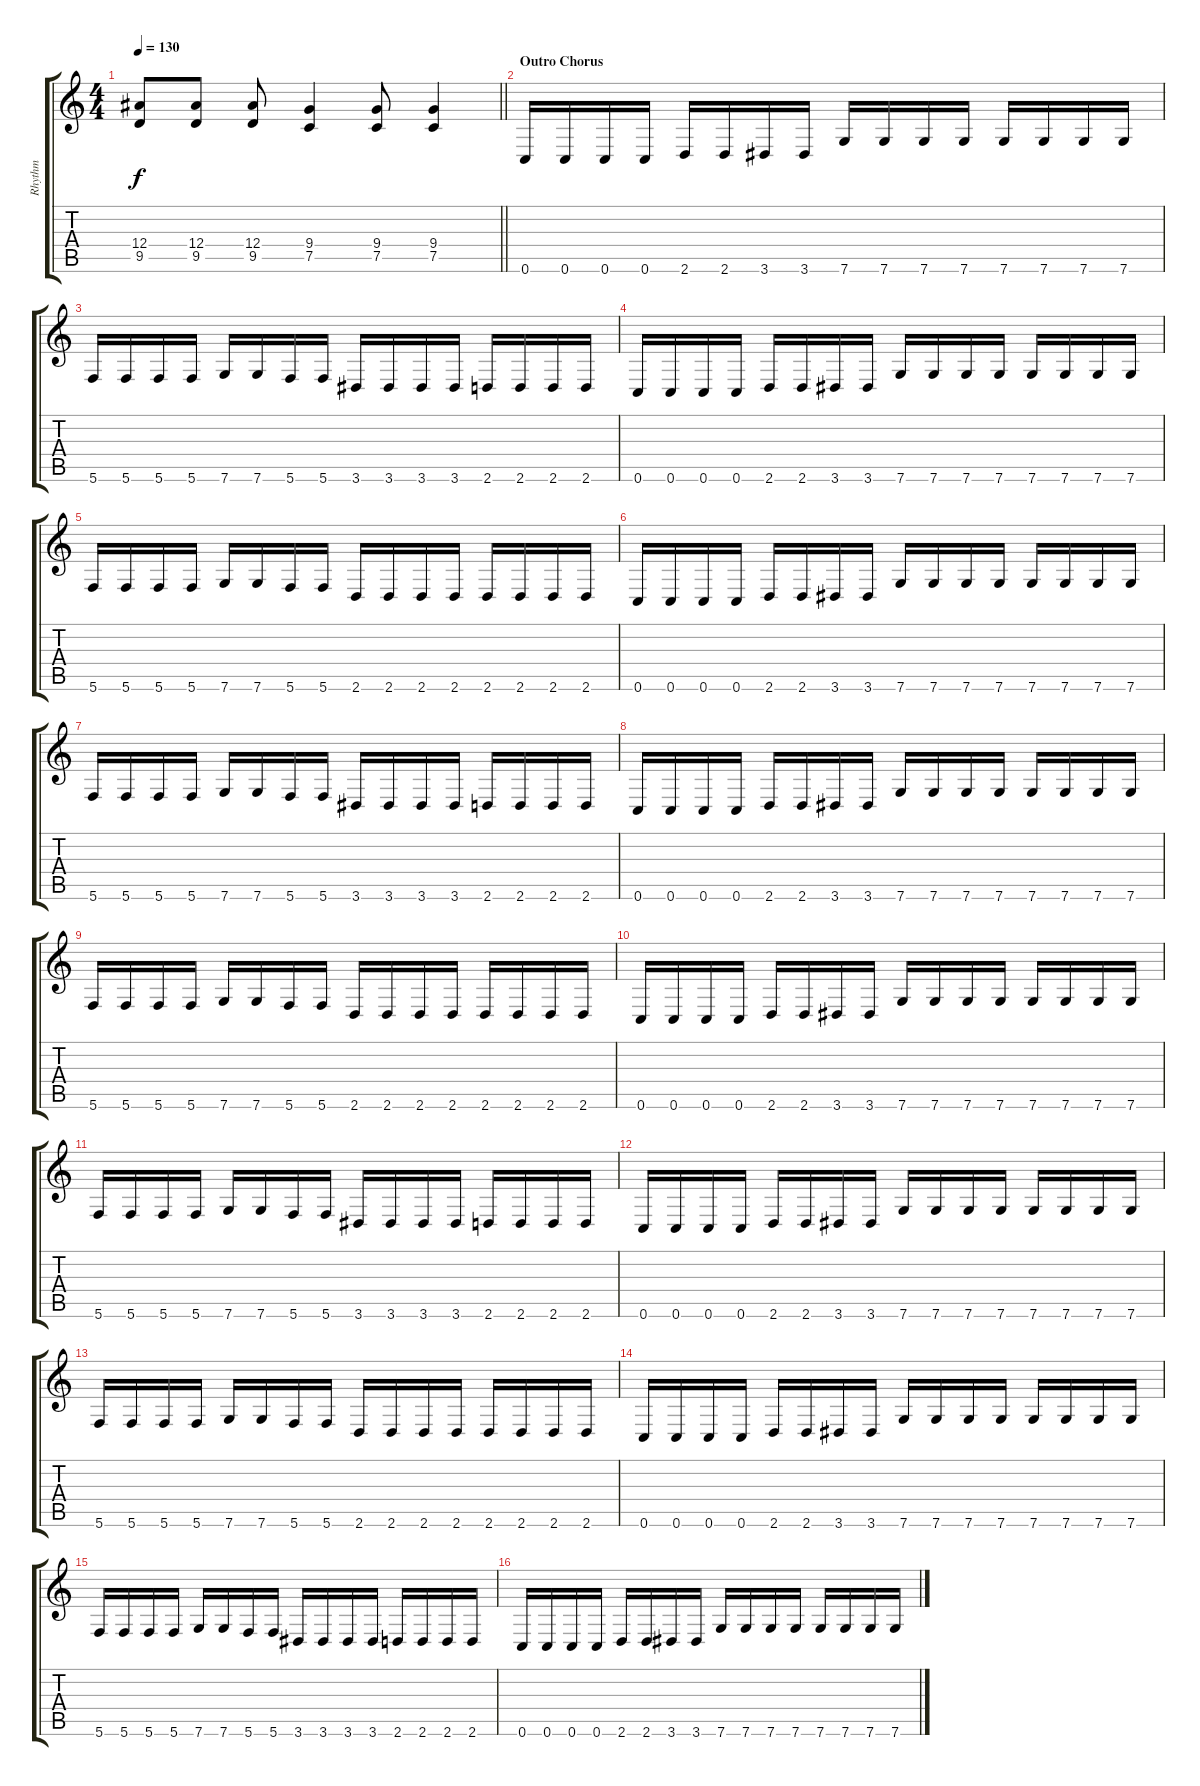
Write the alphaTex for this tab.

\track ("Rhythm" "Rhythm") {instrument distortionguitar}
\staff {score tabs}
\tuning (C4 G3 Eb3 Bb2 F2 C2) {hide}
\ts (4 4)
\tempo 130
\clef g2
\barLineRight lightlight
\ks c
(12.4{t} 9.5{t}).8{dy f} (12.4 9.5).8 (12.4 9.5).8 (9.4 7.5).4 (9.4 7.5).8 (9.4 7.5).4 |
\section ("" "Outro Chorus")
0.6.16 0.6.16 0.6.16 0.6.16 2.6.16 2.6.16 3.6.16 3.6.16 7.6.16 7.6.16 7.6.16 7.6.16 7.6.16 7.6.16 7.6.16 7.6.16 |
5.6.16 5.6.16 5.6.16 5.6.16 7.6.16 7.6.16 5.6.16 5.6.16 3.6.16 3.6.16 3.6.16 3.6.16 2.6.16 2.6.16 2.6.16 2.6.16 |
0.6.16 0.6.16 0.6.16 0.6.16 2.6.16 2.6.16 3.6.16 3.6.16 7.6.16 7.6.16 7.6.16 7.6.16 7.6.16 7.6.16 7.6.16 7.6.16 |
5.6.16 5.6.16 5.6.16 5.6.16 7.6.16 7.6.16 5.6.16 5.6.16 2.6.16 2.6.16 2.6.16 2.6.16 2.6.16 2.6.16 2.6.16 2.6.16 |
0.6.16 0.6.16 0.6.16 0.6.16 2.6.16 2.6.16 3.6.16 3.6.16 7.6.16 7.6.16 7.6.16 7.6.16 7.6.16 7.6.16 7.6.16 7.6.16 |
5.6.16 5.6.16 5.6.16 5.6.16 7.6.16 7.6.16 5.6.16 5.6.16 3.6.16 3.6.16 3.6.16 3.6.16 2.6.16 2.6.16 2.6.16 2.6.16 |
0.6.16 0.6.16 0.6.16 0.6.16 2.6.16 2.6.16 3.6.16 3.6.16 7.6.16 7.6.16 7.6.16 7.6.16 7.6.16 7.6.16 7.6.16 7.6.16 |
5.6.16 5.6.16 5.6.16 5.6.16 7.6.16 7.6.16 5.6.16 5.6.16 2.6.16 2.6.16 2.6.16 2.6.16 2.6.16 2.6.16 2.6.16 2.6.16 |
0.6.16 0.6.16 0.6.16 0.6.16 2.6.16 2.6.16 3.6.16 3.6.16 7.6.16 7.6.16 7.6.16 7.6.16 7.6.16 7.6.16 7.6.16 7.6.16 |
5.6.16 5.6.16 5.6.16 5.6.16 7.6.16 7.6.16 5.6.16 5.6.16 3.6.16 3.6.16 3.6.16 3.6.16 2.6.16 2.6.16 2.6.16 2.6.16 |
0.6.16 0.6.16 0.6.16 0.6.16 2.6.16 2.6.16 3.6.16 3.6.16 7.6.16 7.6.16 7.6.16 7.6.16 7.6.16 7.6.16 7.6.16 7.6.16 |
5.6.16 5.6.16 5.6.16 5.6.16 7.6.16 7.6.16 5.6.16 5.6.16 2.6.16 2.6.16 2.6.16 2.6.16 2.6.16 2.6.16 2.6.16 2.6.16 |
0.6.16 0.6.16 0.6.16 0.6.16 2.6.16 2.6.16 3.6.16 3.6.16 7.6.16 7.6.16 7.6.16 7.6.16 7.6.16 7.6.16 7.6.16 7.6.16 |
5.6.16 5.6.16 5.6.16 5.6.16 7.6.16 7.6.16 5.6.16 5.6.16 3.6.16 3.6.16 3.6.16 3.6.16 2.6.16 2.6.16 2.6.16 2.6.16 |
0.6.16 0.6.16 0.6.16 0.6.16 2.6.16 2.6.16 3.6.16 3.6.16 7.6.16 7.6.16 7.6.16 7.6.16 7.6.16 7.6.16 7.6.16 7.6.16
